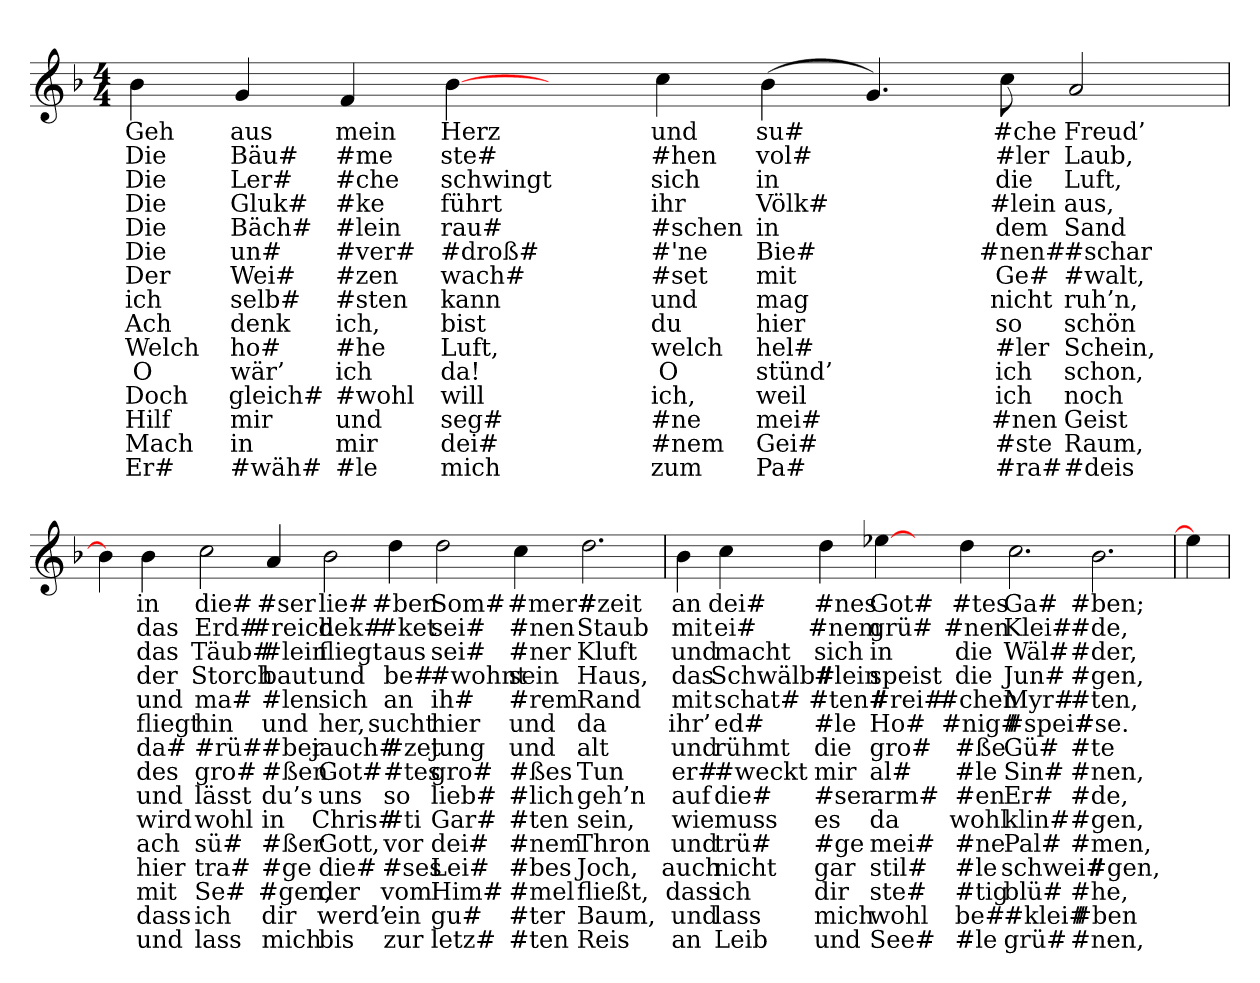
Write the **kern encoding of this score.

**kern	**text	**text	**text	**text	**text	**text	**text	**text	**text	**text	**text	**text	**text	**text	**text
*part1	*part1	*part1	*part1	*part1	*part1	*part1	*part1	*part1	*part1	*part1	*part1	*part1	*part1	*part1	*part1
*staff1	*staff1	*staff1	*staff1	*staff1	*staff1	*staff1	*staff1	*staff1	*staff1	*staff1	*staff1	*staff1	*staff1	*staff1	*staff1
*clefG2	*	*	*	*	*	*	*	*	*	*	*	*	*	*	*
*k[b-]	*	*	*	*	*	*	*	*	*	*	*	*	*	*	*
*M4/4	*	*	*	*	*	*	*	*	*	*	*	*	*	*	*
=	=	=	=	=	=	=	=	=	=	=	=	=	=	=	=
4b-	Geh	Die	Die	Die	Die	Die	Der	ich	Ach	Welch	O	Doch	Hilf	Mach	Er#
4g	aus	Bäu#	Ler#	Gluk#	Bäch#	un#	Wei#	selb#	denk	ho#	wär’	gleich#	mir	in	#wäh#
4f	mein	#me	#che	#ke	#lein	#ver#	#zen	#sten	ich,	#he	ich	#wohl	und	mir	#le
[4b-	Herz	ste#	schwingt	führt	rau#	#droß#	wach#	kann	bist	Luft,	da!	will	seg#	dei#	mich
4ryy	.	.	.	.	.	.	.	.	.	.	.	.	.	.	.
4cc	und	#hen	sich	ihr	#schen	#'ne	#set	und	du	welch	O	ich,	#ne	#nem	zum
(4b-	su#	vol#	in	Völk#	in	Bie#	mit	mag	hier	hel#	stünd’	weil	mei#	Gei#	Pa#
4.g)	.	.	.	.	.	.	.	.	.	.	.	.	.	.	.
8cc	#che	#ler	die	#lein	dem	#nen#	Ge#	nicht	so	#ler	ich	ich	#nen	#ste	#ra#
2a	Freud’	Laub,	Luft,	aus,	Sand	#schar	#walt,	ruh’n,	schön	Schein,	schon,	noch	Geist	Raum,	#deis
=	=	=	=	=	=	=	=	=	=	=	=	=	=	=	=
4b-]	.	.	.	.	.	.	.	.	.	.	.	.	.	.	.
4b-	in	das	das	der	und	fliegt	da#	des	und	wird	ach	hier	mit	dass	und
2cc	die#	Erd#	Täub#	Storch	ma#	hin	#rü#	gro#	lässt	wohl	sü#	tra#	Se#	ich	lass
4a	#ser	#reich	#lein	baut	#len	und	#ber	#ßen	du’s	in	#ßer	#ge	#gen,	dir	mich
2b-	lie#	dek#	fliegt	und	sich	her,	jauch#	Got#	uns	Chris#	Gott,	die#	der	werd’	bis
4dd	#ben	#ket	aus	be#	an	sucht	#zet	#tes	so	#ti	vor	#ses	vom	ein	zur
2dd	Som#	sei#	sei#	#wohnt	ih#	hier	jung	gro#	lieb#	Gar#	dei#	Lei#	Him#	gu#	letz#
4cc	#mer#	#nen	#ner	sein	#rem	und	und	#ßes	#lich	#ten	#nem	#bes	#mel	#ter	#ten
2.dd	#zeit	Staub	Kluft	Haus,	Rand	da	alt	Tun	geh’n	sein,	Thron	Joch,	fließt,	Baum,	Reis
=	=	=	=	=	=	=	=	=	=	=	=	=	=	=	=
4b-	an	mit	und	das	mit	ihr’	und	er#	auf	wie	und	auch	dass	und	an
4cc	dei#	ei#	macht	Schwälb#	schat#	ed#	rühmt	#weckt	die#	muss	trü#	nicht	ich	lass	Leib
4dd	#nes	#nem	sich	#lein	#ten#	#le	die	mir	#ser	es	#ge	gar	dir	mich	und
[4ee-X	Got#	grü#	in	speist	#rei#	Ho#	gro#	al#	arm#	da	mei#	stil#	ste#	wohl	See#
4ryy	.	.	.	.	.	.	.	.	.	.	.	.	.	.	.
4dd	#tes	#nen	die	die	#chen	#nig#	#ße	#le	#en	wohl	#ne	#le	#tig	be#	#le
2.cc	Ga#	Klei#	Wäl#	Jun#	Myr#	#spei#	Gü#	Sin#	Er#	klin#	Pal#	schwei#	blü#	#klei#	grü#
2.b-	#ben;	#de,	#der,	#gen,	#ten,	#se.	#te	#nen,	#de,	#gen,	#men,	#gen,	#he,	#ben	#nen,
=1	=1	=1	=1	=1	=1	=1	=1	=1	=1	=1	=1	=1	=1	=1	=1
4ee-]	.	.	.	.	.	.	.	.	.	.	.	.	.	.	.
=	=	=	=	=	=	=	=	=	=	=	=	=	=	=	=
*-	*-	*-	*-	*-	*-	*-	*-	*-	*-	*-	*-	*-	*-	*-	*-
